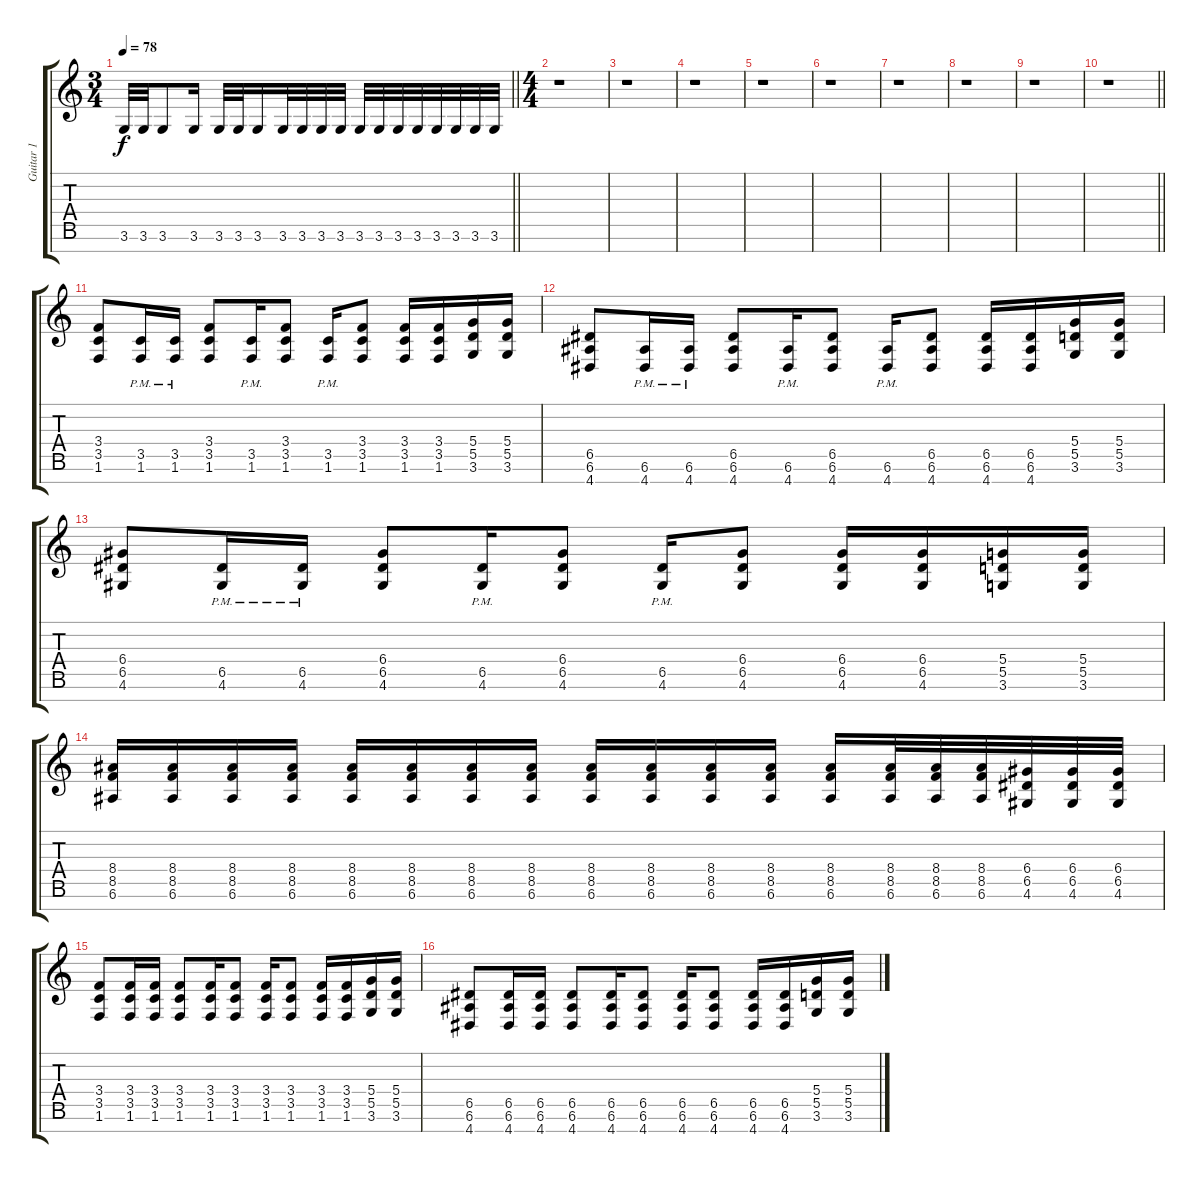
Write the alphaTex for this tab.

\track ("Guitar 1" "Guitar 1") {instrument distortionguitar}
\staff {score tabs}
\tuning (E4 B3 G3 D3 A2 E2 B1) {hide}
\ts (3 4)
\tempo 78
\clef g2
\barLineRight lightlight
\ks c
3.6.32{dy f} 3.6.32 3.6.8 3.6.16 3.6.32 3.6.32 3.6.16 3.6.32 3.6.32 3.6.32 3.6.32 3.6.32 3.6.32 3.6.32 3.6.32 3.6.32 3.6.32 3.6.32 3.6.32 |
\ts (4 4)
r.1 |
r.1 |
r.1 |
r.1 |
r.1 |
r.1 |
r.1 |
r.1 |
\barLineRight lightlight
r.1 |
(3.4 3.5 1.6).8 (3.5{pm} 1.6{pm}).16 (3.5{pm} 1.6{pm}).16 (3.4 3.5 1.6).8 (3.5{pm} 1.6{pm}).16 (3.4 3.5 1.6).8 (3.5{pm} 1.6{pm}).16 (3.4 3.5 1.6).8 (3.4 3.5 1.6).16 (3.4 3.5 1.6).16 (5.4 5.5 3.6).16 (5.4 5.5 3.6).16 |
(6.5 6.6 4.7).8 (6.6{pm} 4.7{pm}).16 (6.6{pm} 4.7{pm}).16 (6.5 6.6 4.7).8 (6.6{pm} 4.7{pm}).16 (6.5 6.6 4.7).8 (6.6{pm} 4.7{pm}).16 (6.5 6.6 4.7).8 (6.5 6.6 4.7).16 (6.5 6.6 4.7).16 (5.4 5.5 3.6).16 (5.4 5.5 3.6).16 |
(6.4 6.5 4.6).8 (6.5{pm} 4.6{pm}).16 (6.5{pm} 4.6{pm}).16 (6.4 6.5 4.6).8 (6.5{pm} 4.6{pm}).16 (6.4 6.5 4.6).8 (6.5{pm} 4.6{pm}).16 (6.4 6.5 4.6).8 (6.4 6.5 4.6).16 (6.4 6.5 4.6).16 (5.4 5.5 3.6).16 (5.4 5.5 3.6).16 |
(8.4 8.5 6.6).16 (8.4 8.5 6.6).16 (8.4 8.5 6.6).16 (8.4 8.5 6.6).16 (8.4 8.5 6.6).16 (8.4 8.5 6.6).16 (8.4 8.5 6.6).16 (8.4 8.5 6.6).16 (8.4 8.5 6.6).16 (8.4 8.5 6.6).16 (8.4 8.5 6.6).16 (8.4 8.5 6.6).16 (8.4 8.5 6.6).16 (8.4 8.5 6.6).32 (8.4 8.5 6.6).32 (8.4 8.5 6.6).32 (6.4 6.5 4.6).32 (6.4 6.5 4.6).32 (6.4 6.5 4.6).32 |
(3.4 3.5 1.6).8 (3.4 3.5 1.6).16 (3.4 3.5 1.6).16 (3.4 3.5 1.6).8 (3.4 3.5 1.6).16 (3.4 3.5 1.6).8 (3.4 3.5 1.6).16 (3.4 3.5 1.6).8 (3.4 3.5 1.6).16 (3.4 3.5 1.6).16 (5.4 5.5 3.6).16 (5.4 5.5 3.6).16 |
(6.5 6.6 4.7).8 (6.5 6.6 4.7).16 (6.5 6.6 4.7).16 (6.5 6.6 4.7).8 (6.5 6.6 4.7).16 (6.5 6.6 4.7).8 (6.5 6.6 4.7).16 (6.5 6.6 4.7).8 (6.5 6.6 4.7).16 (6.5 6.6 4.7).16 (5.4 5.5 3.6).16 (5.4 5.5 3.6).16
